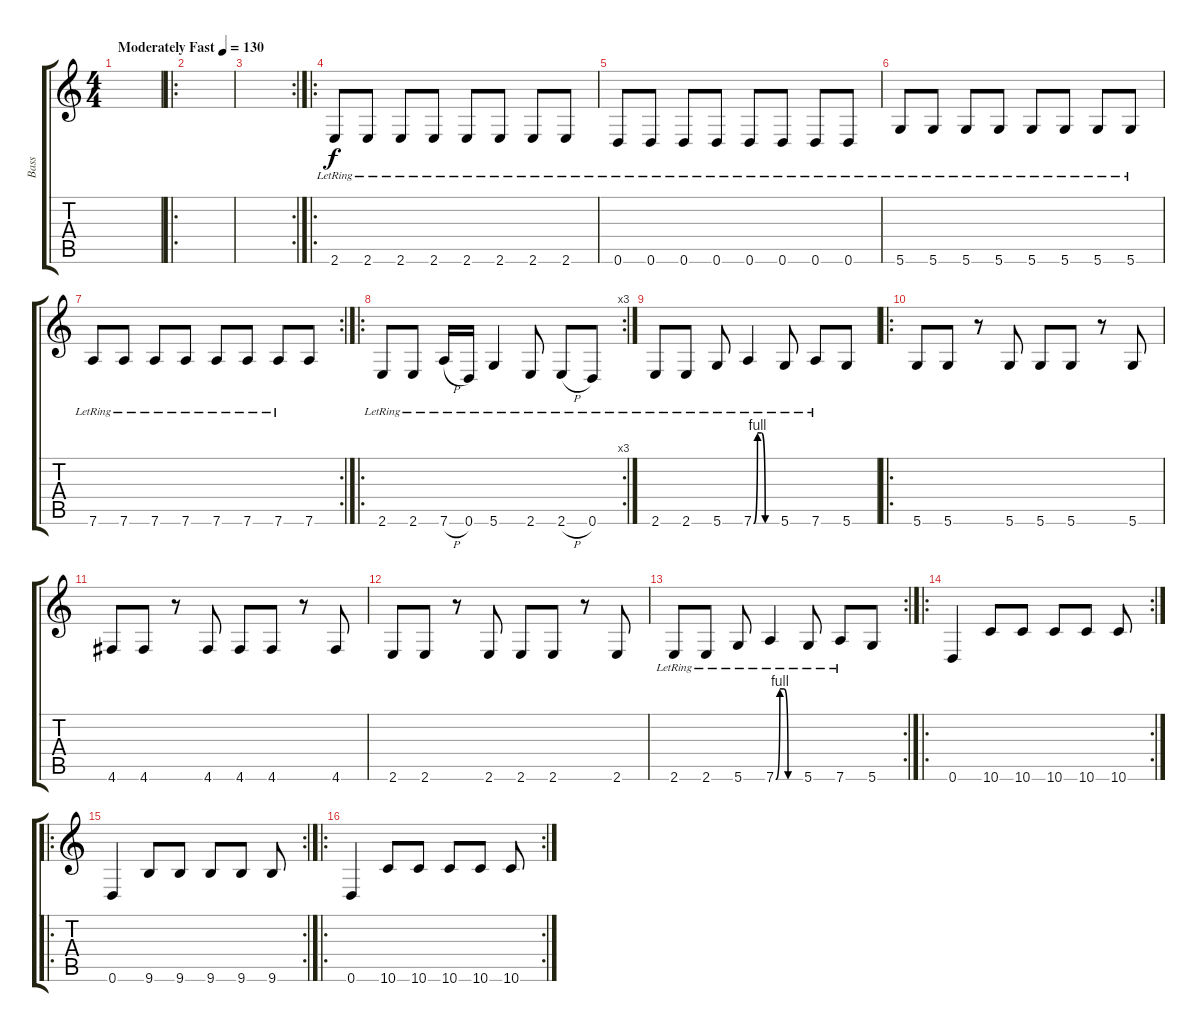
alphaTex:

\track ("Bass" "Bass") {instrument electricbassfinger}
\staff {score tabs}
\tuning (E4 B3 G3 D3 A2 D2) {hide}
\ts (4 4)
\tempo (130 "Moderately Fast")
\clef g2
\ks c
|
\ro
|
\rc 2
|
\ro
2.6{lr}.8 2.6{lr}.8 2.6{lr}.8 2.6{lr}.8 2.6{lr}.8 2.6{lr}.8 2.6{lr}.8 2.6{lr}.8 |
0.6{lr}.8 0.6{lr}.8 0.6{lr}.8 0.6{lr}.8 0.6{lr}.8 0.6{lr}.8 0.6{lr}.8 0.6{lr}.8 |
5.6{lr}.8 5.6{lr}.8 5.6{lr}.8 5.6{lr}.8 5.6{lr}.8 5.6{lr}.8 5.6{lr}.8 5.6{lr}.8 |
\rc 2
7.6{lr}.8 7.6{lr}.8 7.6{lr}.8 7.6{lr}.8 7.6{lr}.8 7.6{lr}.8 7.6{lr}.8 7.6.8 |
\ro
\rc 3
2.6{lr}.8 2.6{lr}.8 7.6{h lr}.16 0.6{lr}.16 5.6{lr}.4 2.6{lr}.8 2.6{h lr}.8 0.6{lr}.8 |
2.6{lr}.8 2.6{lr}.8 5.6{lr}.8 7.6{be (custom 0 0 10 4 20 4 30 0 60 0) lr}.4 5.6{lr}.8 7.6{lr}.8 5.6.8 |
\ro
5.6.8 5.6.8 r.8 5.6.8 5.6.8 5.6.8 r.8 5.6.8 |
4.6.8 4.6.8 r.8 4.6.8 4.6.8 4.6.8 r.8 4.6.8 |
2.6.8 2.6.8 r.8 2.6.8 2.6.8 2.6.8 r.8 2.6.8 |
\rc 2
2.6{lr}.8 2.6{lr}.8 5.6{lr}.8 7.6{be (custom 0 0 10 4 20 4 30 0 60 0) lr}.4 5.6{lr}.8 7.6{lr}.8 5.6.8 |
\ro
\rc 2
0.6.4 10.6.8 10.6.8 10.6.8 10.6.8 10.6.8 |
\ro
\rc 2
0.6.4 9.6.8 9.6.8 9.6.8 9.6.8 9.6.8 |
\ro
\rc 2
0.6.4 10.6.8 10.6.8 10.6.8 10.6.8 10.6.8
